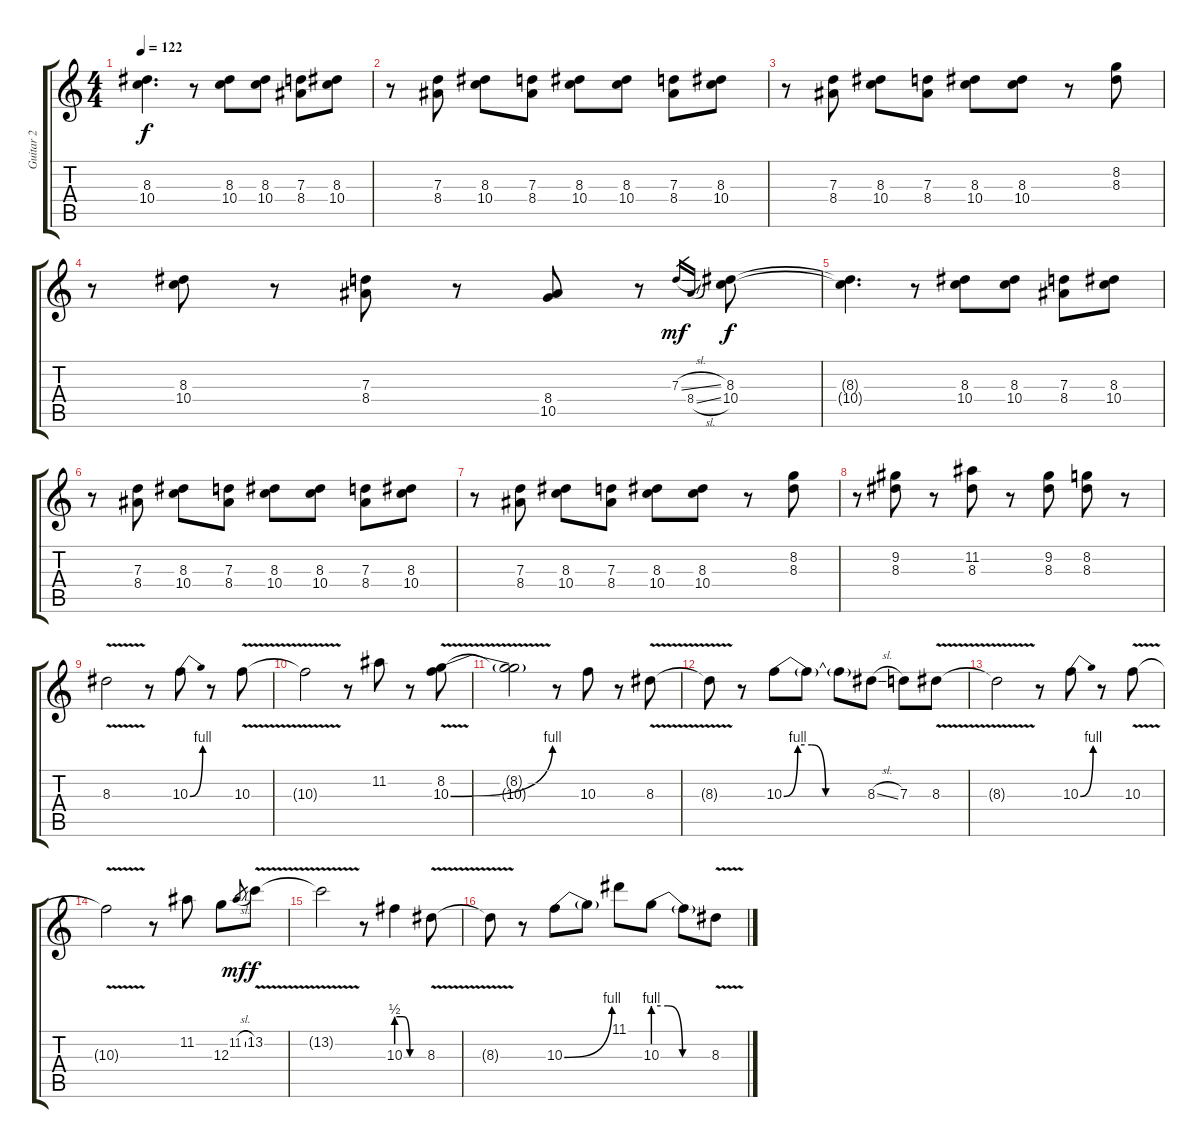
\track ("Guitar 2" "Guitar 2") {instrument electricguitarclean}
\staff {score tabs}
\tuning (E4 B3 G3 D3 A2 E2) {hide}
\ts (4 4)
\tempo 122
\clef g2
\ks c
(8.3{t} 10.4{t}).4{d dy f} r.8 (8.3 10.4).8 (8.3 10.4).8 (7.3 8.4).8 (8.3 10.4).8 |
r.8 (7.3 8.4).8 (8.3 10.4).8 (7.3 8.4).8 (8.3 10.4).8 (8.3 10.4).8 (7.3 8.4).8 (8.3 10.4).8 |
r.8 (7.3 8.4).8 (8.3 10.4).8 (7.3 8.4).8 (8.3 10.4).8 (8.3 10.4).8 r.8 (8.2 8.3).8 |
r.8 (8.3 10.4).8 r.8 (7.3 8.4).8 r.8 (8.4 10.5).8 r.8 7.3{sl}.16{gr dy mf} 8.4{sl}.16{gr} (8.3 10.4).8{dy f} |
(8.3{t} 10.4{t}).4{d} r.8 (8.3 10.4).8 (8.3 10.4).8 (7.3 8.4).8 (8.3 10.4).8 |
r.8 (7.3 8.4).8 (8.3 10.4).8 (7.3 8.4).8 (8.3 10.4).8 (8.3 10.4).8 (7.3 8.4).8 (8.3 10.4).8 |
r.8 (7.3 8.4).8 (8.3 10.4).8 (7.3 8.4).8 (8.3 10.4).8 (8.3 10.4).8 r.8 (8.2 8.3).8 |
r.8 (9.2 8.3).8 r.8 (11.2 8.3).8 r.8 (9.2 8.3).8 (8.2 8.3).8 r.8 |
8.3{v}.2 r.8 10.3{be (bend 0 0 60 4)}.8 r.8 10.3{v}.8 |
10.3{t}.2 r.8 11.2.8 r.8 (8.2 10.3{be (bend 0 0 60 4) v}).8 |
(8.2{t} 10.3{t}).2 r.8 10.3.8 r.8 8.3{v}.8 |
8.3{t}.8 r.8 10.3{be (custom 0 0 10 4 20 4 30 0 60 0)}.8 10.3{t}.8 10.3{t}.8 8.3{sl}.8 7.3.8 8.3{v}.8 |
8.3{t}.2 r.8 10.3{be (bend 0 0 60 4)}.8 r.8 10.3{v}.8 |
10.3{t}.2 r.8 11.2.8 12.3.8 11.2{sl}.8{gr dy mf} 13.2{v}.8{dy f} |
13.2{t}.2 r.8 10.3{be (custom 0 2 15 2 30 0 60 0)}.4 8.3{v}.8 |
8.3{t}.8 r.8 10.3{be (bend 0 0 60 4)}.8 10.3{t}.8 11.1.8 10.3{be (custom 0 4 15 4 30 0 60 0)}.8 10.3{t}.8 8.3{v}.8
